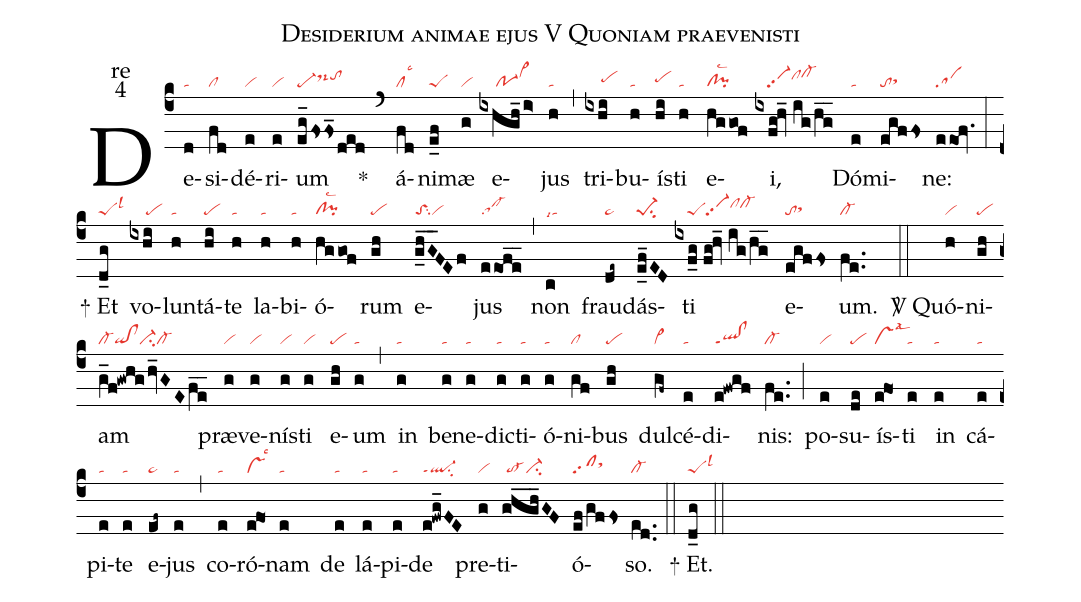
name:Desiderium animae ejus V Quoniam praevenisti;
office-part:re;
mode:4;
nabc-lines:1;
%%
(c4) De(d|ta)si(fd|cl)dé(e|vi)ri(e|vi)um(eg_fsfs_ded|pe-ds-hitohi) <sp>*</sp>(`) á(fd|cllsc3)ni(e_f|peS)mæ(g|vi) e(ixhgh_/i>|/////po-1vi>hj)jus(h|ta) (,) tri(ixhi|/////pehh)bu(h|ta)ís(hi|pehh)ti(h|ta) e(hggof|cl!pilsc2)i,(ixfg!hv_//ig/hg__|////vi-pp2clhicl-hj) Dó(e|ta)mi(egffs|tosthh)ne:(eeof.|sa) (:)

<sp>+</sp> Et(d_g|peSlsl3) vo(ixhi|/////pe)lun(h|ta)tá(hi|pe)te(h|ta) la(h|ta)bi(h|ta)ó(hggof|cl!pilsc2)rum(gh|pe) e(g_hG__FEf|toSsu2vi)jus(e/eofe__|sa!cl-) (,) non(c|talsi7) frau(de~|pe~)dás(e_f_ED|pe-1su2)ti(ixf_g//fg!hv_//ig/hg__|////peSvi-pp2clhicl-hi) e(egffs|tosthh)um.(fe..|cl-) (::)

<sp>V/</sp> Quó(h|vi)ni(gh|pe)am(g_f!gwhghv_GEfe__|cl-qi!clvi-su2cl-) præ(g|vi)ve(g|vi)nís(g|vi)ti(g|vi) e(gh|pe)um(g|ta) (,) in(g|ta) be(g|ta)ne(g|ta)dic(g|ta)ti(g|ta)ó(g|ta)ni(gf|cl)bus(gh|pe) dul(gf~|vi>)cé(e|ta)di(e!fwgf|ql!clppt1)nis:(fe..|cl-) (;) po(e|vi)su(de|pe)ís(efO1|vslsal3)ti(e|ta) in(e|ta) cá(e|ta)pi(e|ta)te(e|ta) e(ef~|pe~)jus(e|ta) (,) co(e|ta)ró(efO1|vslsc3)nam(e|ta) de(e|ta) lá(e|ta)pi(e|ta)de(e!fwg_FE|ql-ppt1su2) pre(g|vi)ti(ghg__h_GF|/to-ci-)ó(ef/gffs|clpp2sthi)so.(ed..|cl-) (::)

<sp>+</sp> Et.(d_g|peSlsl3) (::)
